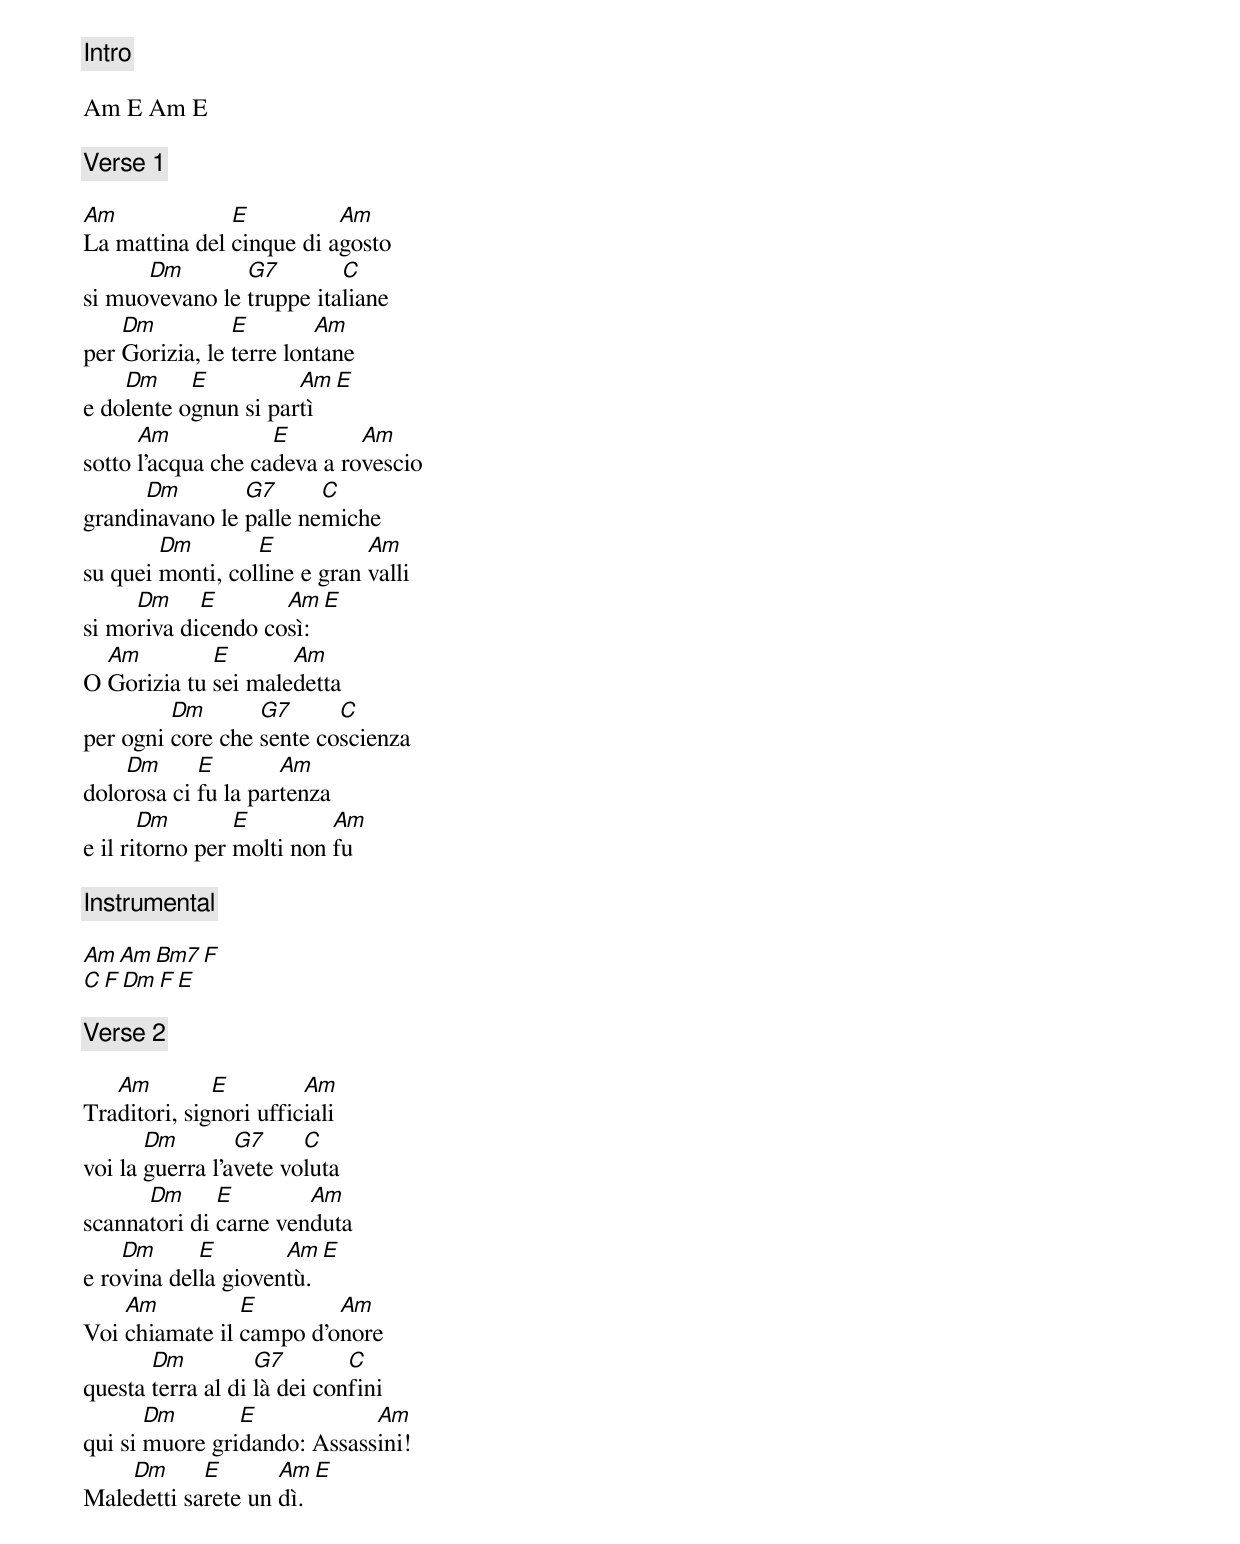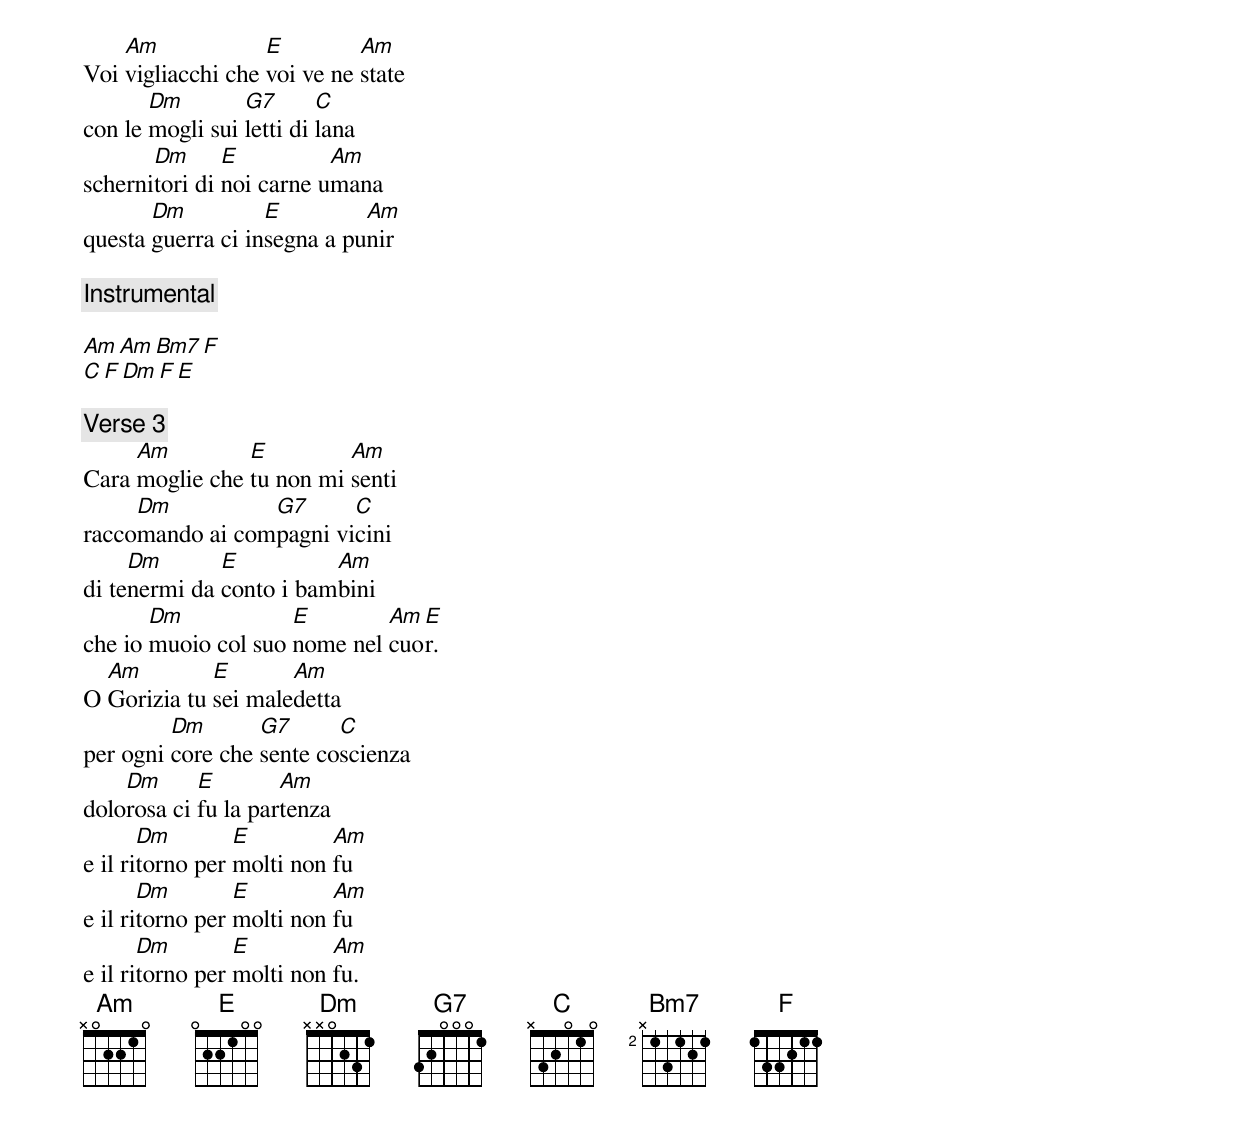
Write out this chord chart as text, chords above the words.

[Intro]

Am E Am E

[Verse 1]

Am             E          Am
La mattina del cinque di agosto
      Dm        G7        C
si muovevano le truppe italiane
    Dm          E        Am
per Gorizia, le terre lontane
    Dm     E          Am E
e dolente ognun si partì
      Am            E        Am
sotto l'acqua che cadeva a rovescio
      Dm        G7      C
grandinavano le palle nemiche
        Dm        E           Am
su quei monti, colline e gran valli
     Dm     E       Am  E
si moriva dicendo così:
  Am         E       Am
O Gorizia tu sei maledetta
         Dm       G7      C
per ogni core che sente coscienza
    Dm      E        Am
dolorosa ci fu la partenza
       Dm        E         Am
e il ritorno per molti non fu

[Instrumental]

Am Am Bm7 F
C F Dm F E

[Verse 2]

   Am         E         Am
Traditori, signori ufficiali
       Dm        G7     C
voi la guerra l'avete voluta
      Dm      E        Am
scannatori di carne venduta
    Dm      E        Am E
e rovina della gioventù.
    Am          E        Am
Voi chiamate il campo d'onore
       Dm          G7        C
questa terra al di là dei confini
       Dm       E            Am
qui si muore gridando: Assassini!
    Dm      E       Am E
Maledetti sarete un dì.
    Am             E         Am
Voi vigliacchi che voi ve ne state
       Dm        G7       C
con le mogli sui letti di lana
       Dm      E          Am
schernitori di noi carne umana
       Dm          E         Am
questa guerra ci insegna a punir

[Instrumental]

Am Am Bm7 F
C F Dm F E

[Verse 3]
     Am         E         Am
Cara moglie che tu non mi senti
     Dm          G7      C
raccomando ai compagni vicini
     Dm       E          Am
di tenermi da conto i bambini
       Dm            E        Am E
che io muoio col suo nome nel cuor.
  Am         E       Am
O Gorizia tu sei maledetta
         Dm       G7      C
per ogni core che sente coscienza
    Dm      E        Am
dolorosa ci fu la partenza
       Dm        E         Am
e il ritorno per molti non fu
       Dm        E         Am
e il ritorno per molti non fu
       Dm        E         Am
e il ritorno per molti non fu.
